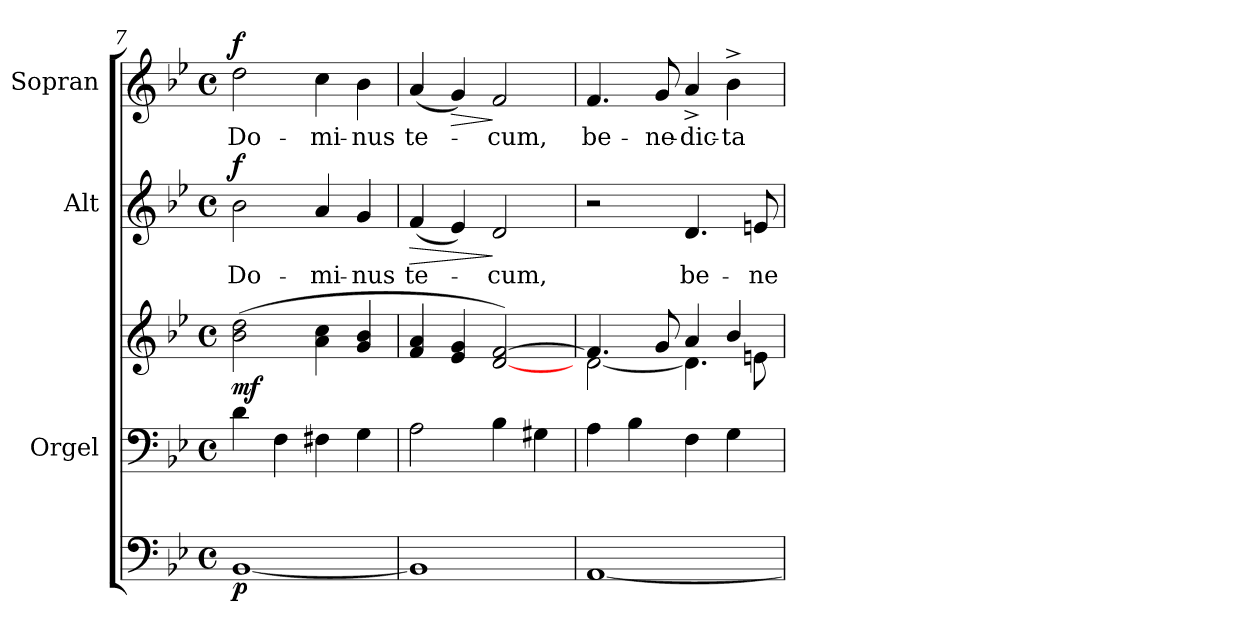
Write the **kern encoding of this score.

**kern	**dynam	**kern	**kern	**dynam	**kern	**text	**dynam	**kern	**text	**dynam
*part4	*part4	*part3	*part3	*part3	*part2	*part2	*part2	*part1	*part1	*part1
*staff5	*staff5	*staff4	*staff3	*staff3/4	*staff2	*staff2	*staff2	*staff1	*staff1	*staff1
*	*	*I"Orgel	*	*	*I"Alt	*	*	*I"Sopran	*	*
*	*	*I'Org.	*	*	*I'A.	*	*	*I'S.	*	*
*clefF4	*	*clefF4	*clefG2	*	*clefG2	*	*	*clefG2	*	*
*k[b-e-]	*	*k[b-e-]	*k[b-e-]	*	*k[b-e-]	*	*	*k[b-e-]	*	*
*B-:	*	*B-:	*B-:	*	*B-:	*	*	*B-:	*	*
*M4/4	*	*M4/4	*M4/4	*	*M4/4	*	*	*M4/4	*	*
*met(c)	*	*met(c)	*met(c)	*	*met(c)	*	*	*met(c)	*	*
=7	=7	=7	=7	=7	=7	=7	=7	=7	=7	=7
!	!LO:DY:b	!	!	!LO:DY:b	!	!LO:LY:b	!LO:DY:a	!	!LO:LY:b	!LO:DY:a
[1BB-	p	4d\	(>2b-\ 2dd\	mf	2b-\	Do-	f	2dd\	Do-	f
.	.	4F\	.	.	.	.	.	.	.	.
!	!	!	!	!	!	!LO:LY:b	!	!	!LO:LY:b	!
.	.	4F#X\	4a\ 4cc\	.	4a/	-mi-	.	4cc\	-mi-	.
!	!	!	!	!	!	!LO:LY:b	!	!	!LO:LY:b	!
.	.	4G\	4g/ 4b-/	.	4g/	-nus	.	4b-\	-nus	.
=8	=8	=8	=8	=8	=8	=8	=8	=8	=8	=8
!	!	!	!	!	!	!LO:LY:b	!LO:HP:b	!	!LO:LY:b	!
1BB-]	.	2A\	4f/ 4a/	.	(<4f/	te-	>	(<4a/	te-	.
!	!	!	!	!	!	!	!	!	!	!LO:HP:b
.	.	.	4e-/ 4g/	.	4e-/)	.	.	4g/)	.	>
!	!	!	!	!	!	!LO:LY:b	!	!	!LO:LY:b	!
.	.	4B-\	[2d/ [2f/)	.	2d/	-cum,	]	2f/	-cum,	]
.	.	4G#X\	.	.	.	.	.	.	.	.
=9	=9	=9	=9	=9	=9	=9	=9	=9	=9	=9
*	*	*	*^	*	*	*	*	*	*	*
!	!	!	!	!	!	!	!	!	!	!LO:LY:b	!
[1AA	.	4A\	4.f/]	[<2d\	.	2r	.	.	4.f/	be-	.
.	.	4B-\	.	.	.	.	.	.	.	.	.
!	!	!	!	!	!	!	!	!	!	!LO:LY:b	!
.	.	.	8g/	.	.	.	.	.	8g/	-ne-	.
!	!	!	!	!	!	!	!LO:LY:b	!	!	!LO:LY:b	!
.	.	4F\	4a/	4.d\]	.	4.d/	be-	.	4a^>/	-dic-	.
!	!	!	!	!	!	!	!	!	!	!LO:LY:b	!
.	.	4G\	4b-/	.	.	.	.	.	4b-^>\	-ta	.
!	!	!	!	!	!	!	!LO:LY:b	!	!	!	!
.	.	.	.	8en\	.	8en/	-ne-	.	.	.	.
*	*	*	*v	*v	*	*	*	*	*	*	*
=	=	=	=	=	=	=	=	=	=	=
*-	*-	*-	*-	*-	*-	*-	*-	*-	*-	*-
